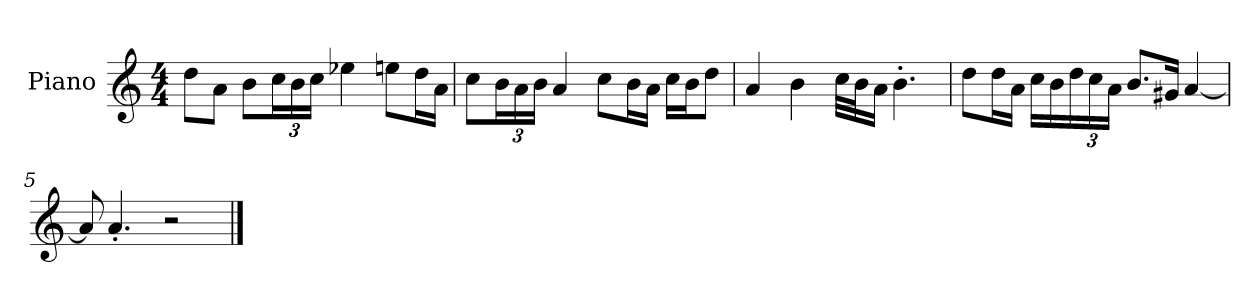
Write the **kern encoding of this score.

**kern
*part1
*staff1
*I"Piano
*I'P-no
*clefG2
*k[]
*M4/4
*MM90
=1
8dd\L
8a\J
8b\L
*Xbrackettup
24cc\L
24b\
24cc\JJ
4ee-X\
8een\L
16dd\L
16a\JJ
=2
8cc\L
24b\L
24a\
24b\JJ
4a/
8cc\L
16b\L
16a\JJ
16cc\LL
16b\J
8dd\J
=3
4a/
4b\
32cc\LLL
32b\J
16a\JJ
4.b'\
=4
8dd\L
16dd\L
16a\JJ
16cc\LL
16b\
24dd\
24cc\
24a\JJ
8.b/L
16g#X/Jk
[4a/
!!LO:LB:g=z
=5
8a/]
4.a'/
2r
==
*-
